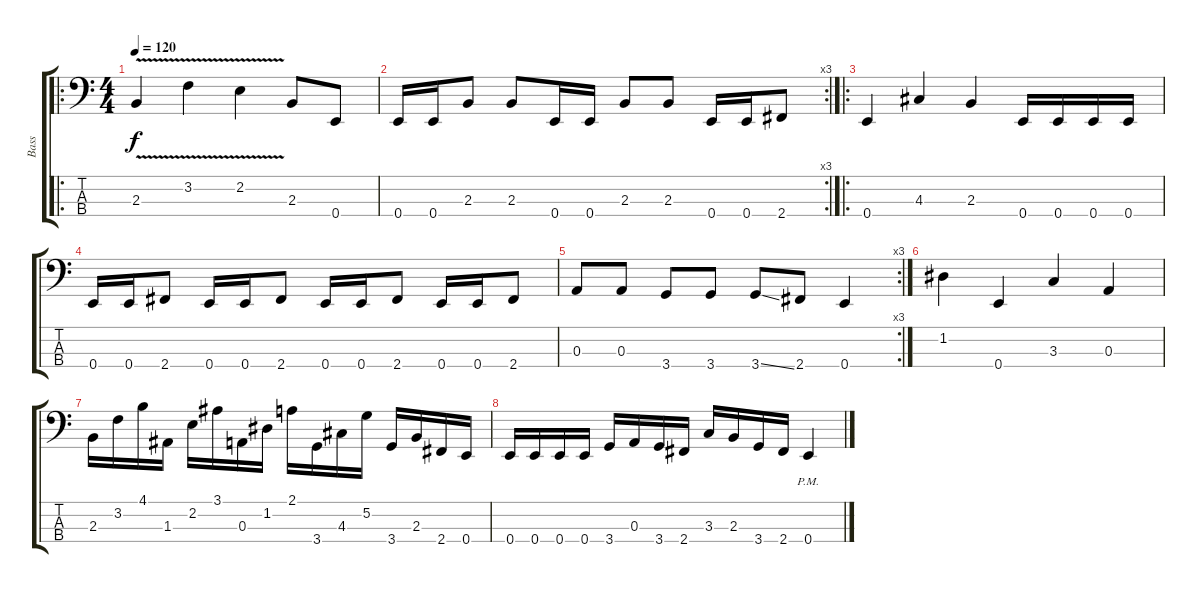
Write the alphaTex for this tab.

\track ("Bass " "Bass ") {instrument electricbasspick}
\staff {score tabs}
\tuning (G2 D2 A1 E1) {hide}
\ro
\ts (4 4)
\tempo 120
\clef f4
\ks c
2.3{v}.4{dy f} 3.2{v}.4 2.2{v}.4 2.3.8 0.4.8 |
\rc 3
0.4.16 0.4.16 2.3.8 2.3.8 0.4.16 0.4.16 2.3.8 2.3.8 0.4.16 0.4.16 2.4.8 |
\ro
0.4.4 4.3.4 2.3.4 0.4.16 0.4.16 0.4.16 0.4.16 |
0.4.16 0.4.16 2.4.8 0.4.16 0.4.16 2.4.8 0.4.16 0.4.16 2.4.8 0.4.16 0.4.16 2.4.8 |
\rc 3
0.3.8 0.3.8 3.4.8 3.4.8 3.4{ss}.8 2.4.8 0.4.4 |
1.2.4 0.4.4 3.3.4 0.3.4 |
2.3.16{instrument slapbass1} 3.2.16 4.1.16 1.3.16 2.2.16 3.1.16 0.3.16 1.2.16 2.1.16 3.4.16 4.3.16 5.2.16 3.4.16{instrument electricbasspick} 2.3.16 2.4.16 0.4.16 |
0.4.16 0.4.16 0.4.16 0.4.16 3.4.16 0.3.16 3.4.16 2.4.16 3.3.16 2.3.16 3.4.16 2.4.16 0.4{pm}.4
